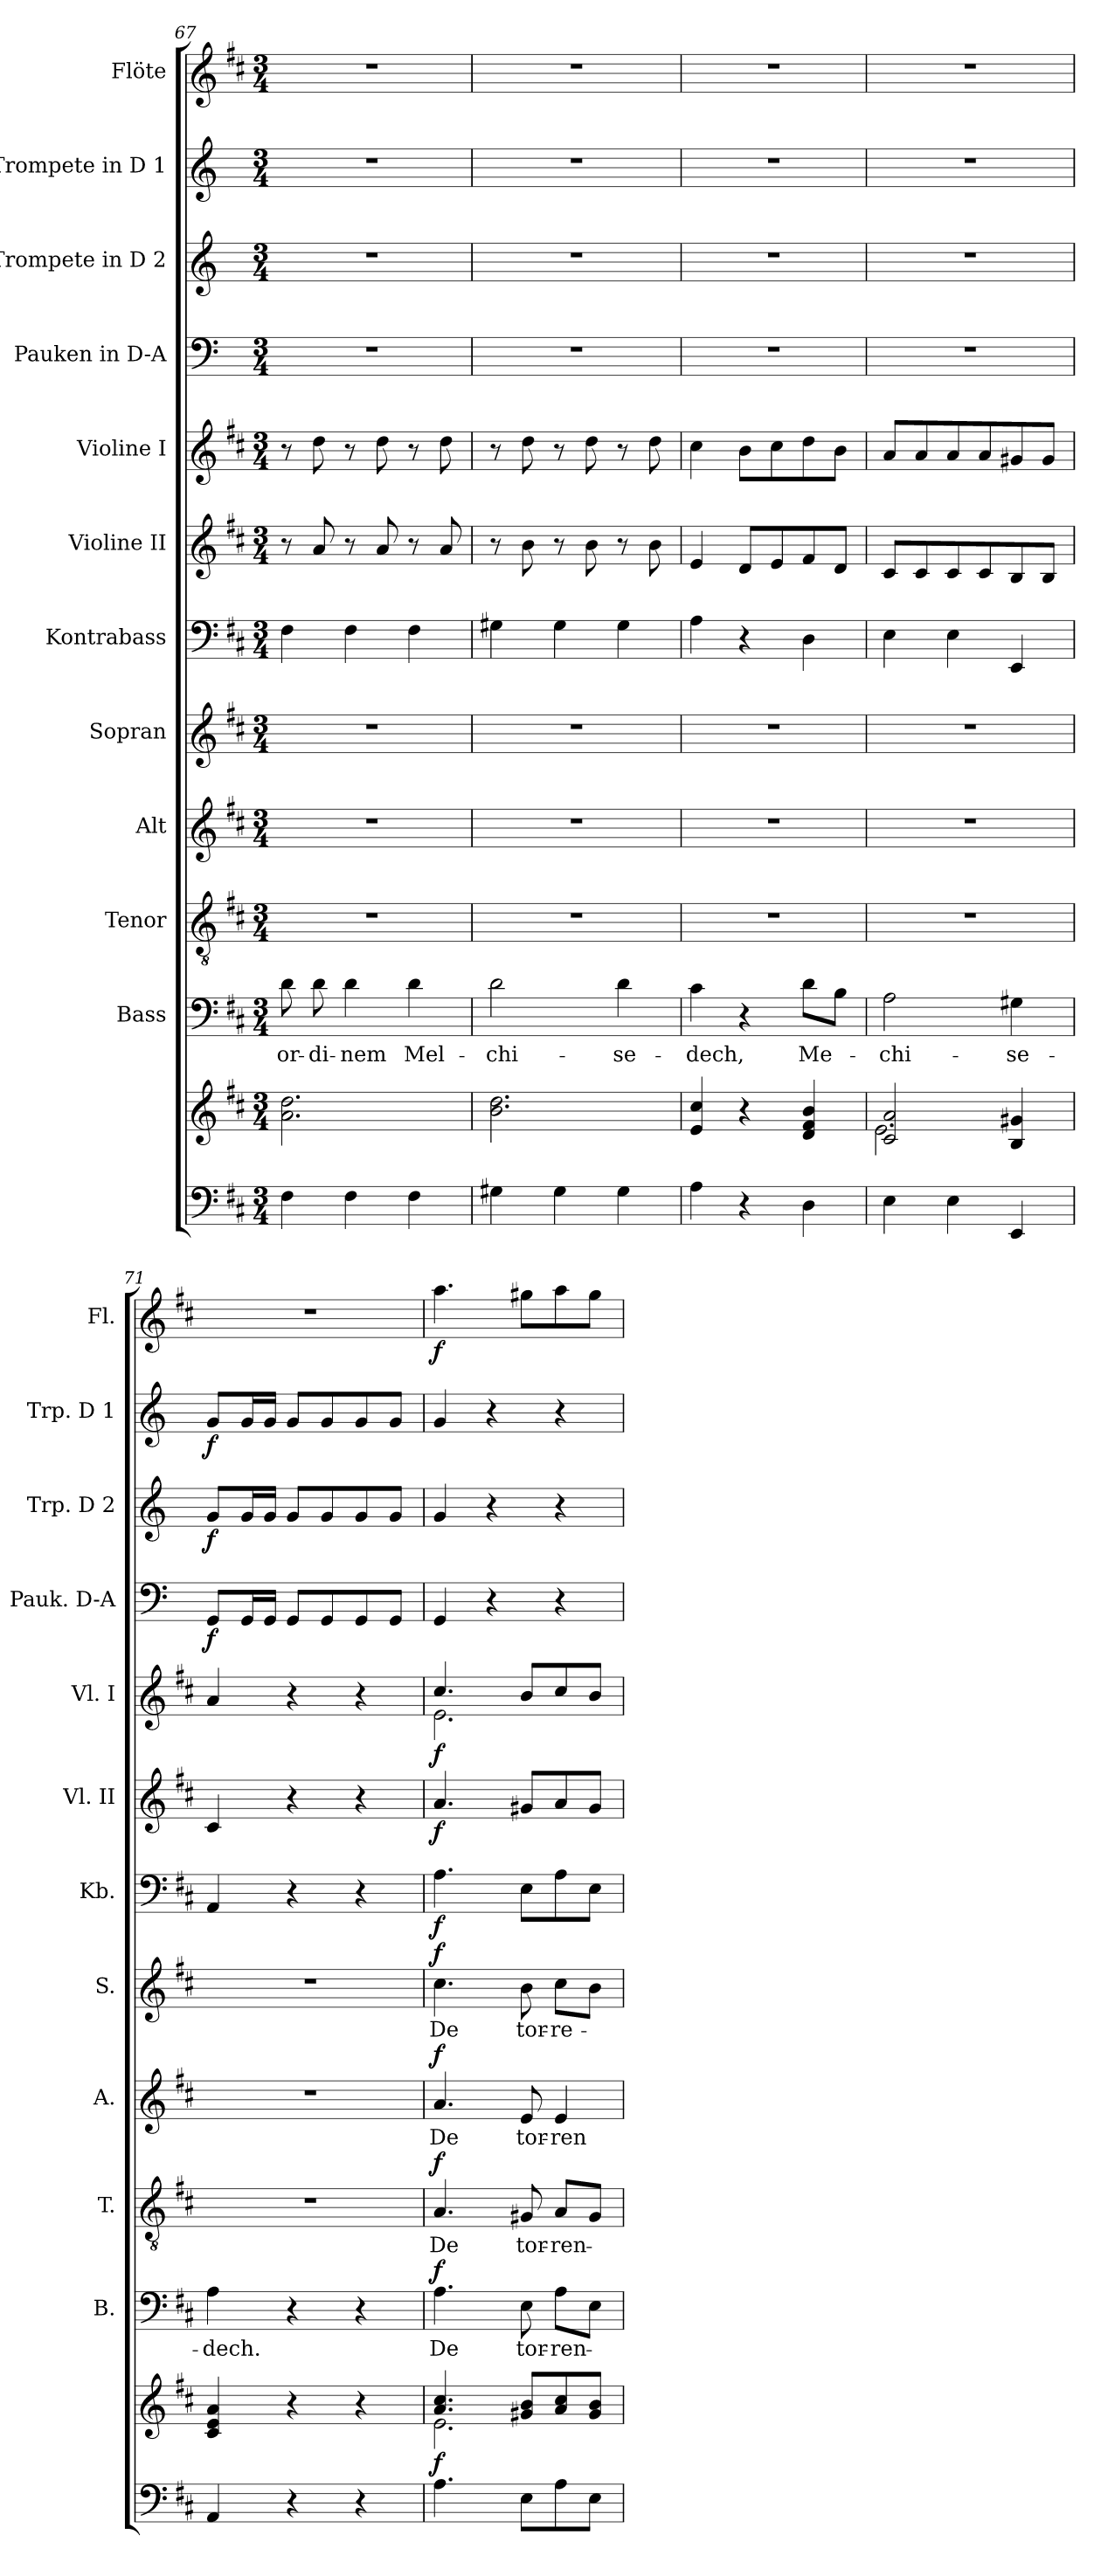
**kern	**kern	**dynam	**kern	**text	**dynam	**kern	**text	**dynam	**kern	**text	**dynam	**kern	**text	**dynam	**kern	**dynam	**kern	**dynam	**kern	**dynam	**kern	**dynam	**kern	**dynam	**kern	**dynam	**kern	**dynam
*part12	*part12	*part12	*part11	*part11	*part11	*part10	*part10	*part10	*part9	*part9	*part9	*part8	*part8	*part8	*part7	*part7	*part6	*part6	*part5	*part5	*part4	*part4	*part3	*part3	*part2	*part2	*part1	*part1
*staff13	*staff12	*staff12/13	*staff11	*staff11	*staff11	*staff10	*staff10	*staff10	*staff9	*staff9	*staff9	*staff8	*staff8	*staff8	*staff7	*staff7	*staff6	*staff6	*staff5	*staff5	*staff4	*staff4	*staff3	*staff3	*staff2	*staff2	*staff1	*staff1
*	*	*	*I"Bass	*	*	*I"Tenor	*	*	*I"Alt	*	*	*I"Sopran	*	*	*I"Kontrabass	*	*I"Violine II	*	*I"Violine I	*	*I"Pauken in D-A	*	*I"Trompete in D 2	*	*I"Trompete in D 1	*	*I"Flöte	*
*	*	*	*I'B.	*	*	*I'T.	*	*	*I'A.	*	*	*I'S.	*	*	*I'Kb.	*	*I'Vl. II	*	*I'Vl. I	*	*I'Pauk. D-A	*	*I'Trp. D 2	*	*I'Trp. D 1	*	*I'Fl.	*
*clefF4	*clefG2	*	*clefF4	*	*	*clefGv2	*	*	*clefG2	*	*	*clefG2	*	*	*clefF4	*	*clefG2	*	*clefG2	*	*clefF4	*	*clefG2	*	*clefG2	*	*clefG2	*
*	*	*	*	*	*	*	*	*	*	*	*	*	*	*	*ITrd7c12	*	*	*	*	*	*ITrd-1c-2	*	*ITrd-1c-2	*	*ITrd-1c-2	*	*	*
*k[f#c#]	*k[f#c#]	*	*k[f#c#]	*	*	*k[f#c#]	*	*	*k[f#c#]	*	*	*k[f#c#]	*	*	*k[f#c#]	*	*k[f#c#]	*	*k[f#c#]	*	*k[f#c#]	*	*k[f#c#]	*	*k[f#c#]	*	*k[f#c#]	*
*D:	*D:	*	*D:	*	*	*D:	*	*	*D:	*	*	*D:	*	*	*D:	*	*D:	*	*D:	*	*D:	*	*D:	*	*D:	*	*D:	*
*M3/4	*M3/4	*	*M3/4	*	*	*M3/4	*	*	*M3/4	*	*	*M3/4	*	*	*M3/4	*	*M3/4	*	*M3/4	*	*M3/4	*	*M3/4	*	*M3/4	*	*M3/4	*
=67	=67	=67	=67	=67	=67	=67	=67	=67	=67	=67	=67	=67	=67	=67	=67	=67	=67	=67	=67	=67	=67	=67	=67	=67	=67	=67	=67	=67
!	!	!	!	!LO:LY:b	!	!	!	!	!	!	!	!	!	!	!	!	!	!	!	!	!	!	!	!	!	!	!	!
4F#\	2.a\ 2.dd\	.	8d\	or-	.	2.r	.	.	2.r	.	.	2.r	.	.	4FF#\	.	8r	.	8r	.	2.r	.	2.r	.	2.r	.	2.r	.
!	!	!	!	!LO:LY:b	!	!	!	!	!	!	!	!	!	!	!	!	!	!	!	!	!	!	!	!	!	!	!	!
.	.	.	8d\	-di-	.	.	.	.	.	.	.	.	.	.	.	.	8a/	.	8dd\	.	.	.	.	.	.	.	.	.
!	!	!	!	!LO:LY:b	!	!	!	!	!	!	!	!	!	!	!	!	!	!	!	!	!	!	!	!	!	!	!	!
4F#\	.	.	4d\	-nem	.	.	.	.	.	.	.	.	.	.	4FF#\	.	8r	.	8r	.	.	.	.	.	.	.	.	.
.	.	.	.	.	.	.	.	.	.	.	.	.	.	.	.	.	8a/	.	8dd\	.	.	.	.	.	.	.	.	.
!	!	!	!	!LO:LY:b	!	!	!	!	!	!	!	!	!	!	!	!	!	!	!	!	!	!	!	!	!	!	!	!
4F#\	.	.	4d\	Mel-	.	.	.	.	.	.	.	.	.	.	4FF#\	.	8r	.	8r	.	.	.	.	.	.	.	.	.
.	.	.	.	.	.	.	.	.	.	.	.	.	.	.	.	.	8a/	.	8dd\	.	.	.	.	.	.	.	.	.
!!LO:PB:g=z
=68	=68	=68	=68	=68	=68	=68	=68	=68	=68	=68	=68	=68	=68	=68	=68	=68	=68	=68	=68	=68	=68	=68	=68	=68	=68	=68	=68	=68
!	!	!	!	!LO:LY:b	!	!	!	!	!	!	!	!	!	!	!	!	!	!	!	!	!	!	!	!	!	!	!	!
4G#X\	2.b\ 2.dd\	.	2d\	-chi-	.	2.r	.	.	2.r	.	.	2.r	.	.	4GG#X\	.	8r	.	8r	.	2.r	.	2.r	.	2.r	.	2.r	.
.	.	.	.	.	.	.	.	.	.	.	.	.	.	.	.	.	8b\	.	8dd\	.	.	.	.	.	.	.	.	.
4G#\	.	.	.	.	.	.	.	.	.	.	.	.	.	.	4GG#\	.	8r	.	8r	.	.	.	.	.	.	.	.	.
.	.	.	.	.	.	.	.	.	.	.	.	.	.	.	.	.	8b\	.	8dd\	.	.	.	.	.	.	.	.	.
!	!	!	!	!LO:LY:b	!	!	!	!	!	!	!	!	!	!	!	!	!	!	!	!	!	!	!	!	!	!	!	!
4G#\	.	.	4d\	-se-	.	.	.	.	.	.	.	.	.	.	4GG#\	.	8r	.	8r	.	.	.	.	.	.	.	.	.
.	.	.	.	.	.	.	.	.	.	.	.	.	.	.	.	.	8b\	.	8dd\	.	.	.	.	.	.	.	.	.
=69	=69	=69	=69	=69	=69	=69	=69	=69	=69	=69	=69	=69	=69	=69	=69	=69	=69	=69	=69	=69	=69	=69	=69	=69	=69	=69	=69	=69
!	!	!	!	!LO:LY:b	!	!	!	!	!	!	!	!	!	!	!	!	!	!	!	!	!	!	!	!	!	!	!	!
4A\	4e/ 4cc#/	.	4c#\	-dech,	.	2.r	.	.	2.r	.	.	2.r	.	.	4AA\	.	4e/	.	4cc#\	.	2.r	.	2.r	.	2.r	.	2.r	.
4r	4r	.	4r	.	.	.	.	.	.	.	.	.	.	.	4r	.	8d/L	.	8b\L	.	.	.	.	.	.	.	.	.
.	.	.	.	.	.	.	.	.	.	.	.	.	.	.	.	.	8e/	.	8cc#\	.	.	.	.	.	.	.	.	.
!	!	!	!	!LO:LY:b	!	!	!	!	!	!	!	!	!	!	!	!	!	!	!	!	!	!	!	!	!	!	!	!
4D\	4d/ 4f#/ 4b/	.	8d\L	Me-	.	.	.	.	.	.	.	.	.	.	4DD\	.	8f#/	.	8dd\	.	.	.	.	.	.	.	.	.
.	.	.	8B\J	.	.	.	.	.	.	.	.	.	.	.	.	.	8d/J	.	8b\J	.	.	.	.	.	.	.	.	.
=70	=70	=70	=70	=70	=70	=70	=70	=70	=70	=70	=70	=70	=70	=70	=70	=70	=70	=70	=70	=70	=70	=70	=70	=70	=70	=70	=70	=70
*	*^	*	*	*	*	*	*	*	*	*	*	*	*	*	*	*	*	*	*	*	*	*	*	*	*	*	*	*
!	!	!	!	!	!LO:LY:b	!	!	!	!	!	!	!	!	!	!	!	!	!	!	!	!	!	!	!	!	!	!	!	!
4E\	2c#/ 2a/	2.e\	.	2A\	-chi-	.	2.r	.	.	2.r	.	.	2.r	.	.	4EE\	.	8c#/L	.	8a/L	.	2.r	.	2.r	.	2.r	.	2.r	.
.	.	.	.	.	.	.	.	.	.	.	.	.	.	.	.	.	.	8c#/	.	8a/	.	.	.	.	.	.	.	.	.
4E\	.	.	.	.	.	.	.	.	.	.	.	.	.	.	.	4EE\	.	8c#/	.	8a/	.	.	.	.	.	.	.	.	.
.	.	.	.	.	.	.	.	.	.	.	.	.	.	.	.	.	.	8c#/	.	8a/	.	.	.	.	.	.	.	.	.
!	!	!	!	!	!LO:LY:b	!	!	!	!	!	!	!	!	!	!	!	!	!	!	!	!	!	!	!	!	!	!	!	!
4EE/	4B/ 4g#X/	.	.	4G#X\	-se-	.	.	.	.	.	.	.	.	.	.	4EEE/	.	8B/	.	8g#X/	.	.	.	.	.	.	.	.	.
.	.	.	.	.	.	.	.	.	.	.	.	.	.	.	.	.	.	8B/J	.	8g#/J	.	.	.	.	.	.	.	.	.
*	*v	*v	*	*	*	*	*	*	*	*	*	*	*	*	*	*	*	*	*	*	*	*	*	*	*	*	*	*	*
=71	=71	=71	=71	=71	=71	=71	=71	=71	=71	=71	=71	=71	=71	=71	=71	=71	=71	=71	=71	=71	=71	=71	=71	=71	=71	=71	=71	=71
!	!	!	!	!LO:LY:b	!	!	!	!	!	!	!	!	!	!	!	!	!	!	!	!	!	!LO:DY:b	!	!LO:DY:b	!	!LO:DY:b	!	!
4AA/	4c#/ 4e/ 4a/	.	4A\	-dech.	.	2.r	.	.	2.r	.	.	2.r	.	.	4AAA/	.	4c#/	.	4a/	.	8AA/L	f	8a/L	f	8a/L	f	2.r	.
.	.	.	.	.	.	.	.	.	.	.	.	.	.	.	.	.	.	.	.	.	16AA/L	.	16a/L	.	16a/L	.	.	.
.	.	.	.	.	.	.	.	.	.	.	.	.	.	.	.	.	.	.	.	.	16AA/JJ	.	16a/JJ	.	16a/JJ	.	.	.
4r	4r	.	4r	.	.	.	.	.	.	.	.	.	.	.	4r	.	4r	.	4r	.	8AA/L	.	8a/L	.	8a/L	.	.	.
.	.	.	.	.	.	.	.	.	.	.	.	.	.	.	.	.	.	.	.	.	8AA/	.	8a/	.	8a/	.	.	.
4r	4r	.	4r	.	.	.	.	.	.	.	.	.	.	.	4r	.	4r	.	4r	.	8AA/	.	8a/	.	8a/	.	.	.
.	.	.	.	.	.	.	.	.	.	.	.	.	.	.	.	.	.	.	.	.	8AA/J	.	8a/J	.	8a/J	.	.	.
=72	=72	=72	=72	=72	=72	=72	=72	=72	=72	=72	=72	=72	=72	=72	=72	=72	=72	=72	=72	=72	=72	=72	=72	=72	=72	=72	=72	=72
*	*^	*	*	*	*	*	*	*	*	*	*	*	*	*	*	*	*	*	*	*	*	*	*	*	*	*	*	*
!	!	!	!LO:DY:a=2	!	!LO:LY:b	!LO:DY:a	!	!LO:LY:b	!LO:DY:a	!	!LO:LY:b	!LO:DY:a	!	!LO:LY:b	!LO:DY:a	!	!LO:DY:b	!	!LO:DY:b	!	!LO:DY:b	!	!	!	!	!	!	!	!LO:DY:b
*	*	*	*	*	*	*	*	*	*	*	*	*	*	*	*	*	*	*	*	*^	*	*	*	*	*	*	*	*	*
4.A\	4.a/ 4.cc#/	2.e\	f	4.A\	De	f	4.A/	De	f	4.a/	De	f	4.cc#\	De	f	4.AA\	f	4.a/	f	4.cc#/	2.e\	f	4AA/	.	4a/	.	4a/	.	4.aa\	f
.	.	.	.	.	.	.	.	.	.	.	.	.	.	.	.	.	.	.	.	.	.	.	4r	.	4r	.	4r	.	.	.
!	!	!	!	!	!LO:LY:b	!	!	!LO:LY:b	!	!	!LO:LY:b	!	!	!LO:LY:b	!	!	!	!	!	!	!	!	!	!	!	!	!	!	!	!
8E\L	8g#X/ 8b/L	.	.	8E\	tor-	.	8G#X/	tor-	.	8e/	tor-	.	8b\	tor-	.	8EE\L	.	8g#X/L	.	8b/L	.	.	.	.	.	.	.	.	8gg#X\L	.
!	!	!	!	!	!LO:LY:b	!	!	!LO:LY:b	!	!	!LO:LY:b	!	!	!LO:LY:b	!	!	!	!	!	!	!	!	!	!	!	!	!	!	!	!
8A\	8a/ 8cc#/	.	.	8A\L	-ren-	.	8A/L	-ren-	.	4e/	-ren-	.	8cc#\L	-re-	.	8AA\	.	8a/	.	8cc#/	.	.	4r	.	4r	.	4r	.	8aa\	.
8E\J	8g#/ 8b/J	.	.	8E\J	.	.	8G#/J	.	.	.	.	.	8b\J	.	.	8EE\J	.	8g#/J	.	8b/J	.	.	.	.	.	.	.	.	8gg#\J	.
*	*v	*v	*	*	*	*	*	*	*	*	*	*	*	*	*	*	*	*	*	*v	*v	*	*	*	*	*	*	*	*	*
=	=	=	=	=	=	=	=	=	=	=	=	=	=	=	=	=	=	=	=	=	=	=	=	=	=	=	=	=
*-	*-	*-	*-	*-	*-	*-	*-	*-	*-	*-	*-	*-	*-	*-	*-	*-	*-	*-	*-	*-	*-	*-	*-	*-	*-	*-	*-	*-
